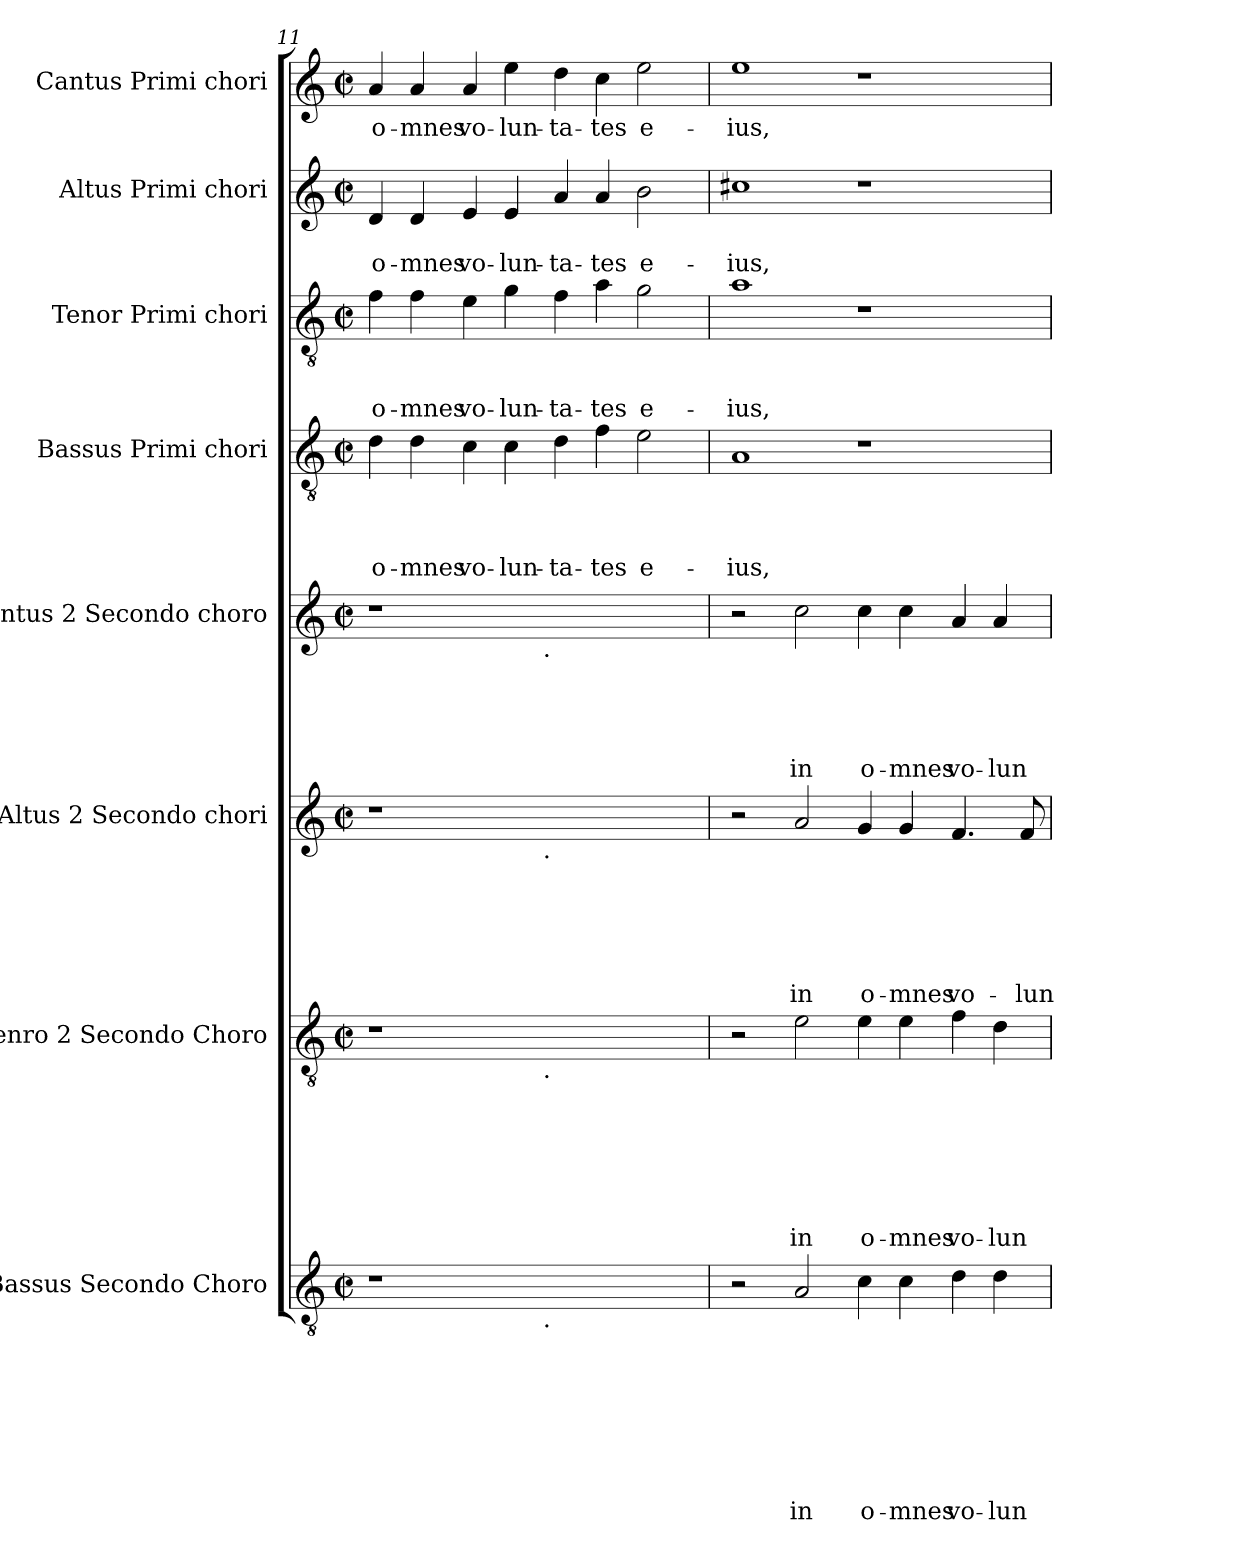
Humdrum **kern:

**kern	**text	**text	**text	**text	**text	**text	**text	**text	**kern	**text	**text	**text	**text	**text	**text	**text	**kern	**text	**text	**text	**text	**text	**text	**kern	**text	**text	**text	**text	**text	**kern	**text	**text	**text	**text	**kern	**text	**text	**text	**kern	**text	**text	**kern	**text
*part8	*part8	*part8	*part8	*part8	*part8	*part8	*part8	*part8	*part7	*part7	*part7	*part7	*part7	*part7	*part7	*part7	*part6	*part6	*part6	*part6	*part6	*part6	*part6	*part5	*part5	*part5	*part5	*part5	*part5	*part4	*part4	*part4	*part4	*part4	*part3	*part3	*part3	*part3	*part2	*part2	*part2	*part1	*part1
*staff8	*staff8	*staff8	*staff8	*staff8	*staff8	*staff8	*staff8	*staff8	*staff7	*staff7	*staff7	*staff7	*staff7	*staff7	*staff7	*staff7	*staff6	*staff6	*staff6	*staff6	*staff6	*staff6	*staff6	*staff5	*staff5	*staff5	*staff5	*staff5	*staff5	*staff4	*staff4	*staff4	*staff4	*staff4	*staff3	*staff3	*staff3	*staff3	*staff2	*staff2	*staff2	*staff1	*staff1
*I"Bassus Secondo Choro	*	*	*	*	*	*	*	*	*I"Tenro 2 Secondo Choro	*	*	*	*	*	*	*	*I"Altus 2 Secondo chori	*	*	*	*	*	*	*I"Cantus 2 Secondo choro	*	*	*	*	*	*I"Bassus Primi chori	*	*	*	*	*I"Tenor Primi chori	*	*	*	*I"Altus Primi chori	*	*	*I"Cantus Primi chori	*
*I'Ch	*	*	*	*	*	*	*	*	*I'Ch	*	*	*	*	*	*	*	*I'Ch	*	*	*	*	*	*	*I'Ch	*	*	*	*	*	*I'Ch	*	*	*	*	*I'Ch	*	*	*	*I'Ch	*	*	*I'Ch	*
*clefGv2	*	*	*	*	*	*	*	*	*clefGv2	*	*	*	*	*	*	*	*clefG2	*	*	*	*	*	*	*clefG2	*	*	*	*	*	*clefGv2	*	*	*	*	*clefGv2	*	*	*	*clefG2	*	*	*clefG2	*
*k[]	*	*	*	*	*	*	*	*	*k[]	*	*	*	*	*	*	*	*k[]	*	*	*	*	*	*	*k[]	*	*	*	*	*	*k[]	*	*	*	*	*k[]	*	*	*	*k[]	*	*	*k[]	*
*C:	*	*	*	*	*	*	*	*	*C:	*	*	*	*	*	*	*	*C:	*	*	*	*	*	*	*C:	*	*	*	*	*	*C:	*	*	*	*	*C:	*	*	*	*C:	*	*	*C:	*
*M2/2	*	*	*	*	*	*	*	*	*M2/2	*	*	*	*	*	*	*	*M2/2	*	*	*	*	*	*	*M2/2	*	*	*	*	*	*M2/2	*	*	*	*	*M2/2	*	*	*	*M2/2	*	*	*M2/2	*
*met(c|)	*	*	*	*	*	*	*	*	*met(c|)	*	*	*	*	*	*	*	*met(c|)	*	*	*	*	*	*	*met(c|)	*	*	*	*	*	*met(c|)	*	*	*	*	*met(c|)	*	*	*	*met(c|)	*	*	*met(c|)	*
=11	=11	=11	=11	=11	=11	=11	=11	=11	=11	=11	=11	=11	=11	=11	=11	=11	=11	=11	=11	=11	=11	=11	=11	=11	=11	=11	=11	=11	=11	=11	=11	=11	=11	=11	=11	=11	=11	=11	=11	=11	=11	=11	=11
!	!	!	!	!	!	!	!	!	!	!	!	!	!	!	!	!	!	!	!	!	!	!	!	!	!	!	!	!	!	!	!	!	!	!LO:LY:b	!	!	!	!LO:LY:b	!	!	!LO:LY:b	!	!LO:LY:b
*^	*	*	*	*	*	*	*	*	*^	*	*	*	*	*	*	*	*^	*	*	*	*	*	*	*^	*	*	*	*	*	*	*	*	*	*	*	*	*	*	*	*	*	*	*
1r	2ryy	.	.	.	.	.	.	.	.	1r	2ryy	.	.	.	.	.	.	.	1r	2ryy	.	.	.	.	.	.	1r	2ryy	.	.	.	.	.	4d\	.	.	.	o-	4f\	.	.	o-	4d/	.	o-	4a/	o-
!	!	!	!	!	!	!	!	!	!	!	!	!	!	!	!	!	!	!	!	!	!	!	!	!	!	!	!	!	!	!	!	!	!	!	!	!	!	!LO:LY:b	!	!	!	!LO:LY:b	!	!	!LO:LY:b	!	!LO:LY:b
.	.	.	.	.	.	.	.	.	.	.	.	.	.	.	.	.	.	.	.	.	.	.	.	.	.	.	.	.	.	.	.	.	.	4d\	.	.	.	-mnes	4f\	.	.	-mnes	4d/	.	-mnes	4a/	-mnes
!	!	!	!	!	!	!	!	!	!	!	!	!	!	!	!	!	!	!	!	!	!	!	!	!	!	!	!	!	!	!	!	!	!	!	!	!	!	!LO:LY:b	!	!	!	!LO:LY:b	!	!	!LO:LY:b	!	!LO:LY:b
.	4...ryy	.	.	.	.	.	.	.	.	.	4...ryy	.	.	.	.	.	.	.	.	4...ryy	.	.	.	.	.	.	.	4...ryy	.	.	.	.	.	4c\	.	.	.	vo-	4e\	.	.	vo-	4e/	.	vo-	4a/	vo-
!	!	!	!	!	!	!	!	!	!	!	!	!	!	!	!	!	!	!	!	!	!	!	!	!	!	!	!	!	!	!	!	!	!	!	!	!	!	!LO:LY:b	!	!	!	!LO:LY:b	!	!	!LO:LY:b	!	!LO:LY:b
.	.	.	.	.	.	.	.	.	.	.	.	.	.	.	.	.	.	.	.	.	.	.	.	.	.	.	.	.	.	.	.	.	.	4c\	.	.	.	-lun-	4g\	.	.	-lun-	4e/	.	-lun-	4ee\	-lun-
!	!	!	!	!	!	!	!	!	!	!	!	!	!	!	!	!	!	!	!	!	!	!	!	!	!	!	!	!LO:TX:b:t=.	!	!	!	!	!	!	!	!	!	!	!	!	!	!	!	!	!	!	!
!	!	!	!	!	!	!	!	!	!	!	!	!	!	!	!	!	!	!	!	!LO:TX:b:t=.	!	!	!	!	!	!	!	!	!	!	!	!	!	!	!	!	!	!	!	!	!	!	!	!	!	!	!
!	!	!	!	!	!	!	!	!	!	!	!LO:TX:b:t=.	!	!	!	!	!	!	!	!	!	!	!	!	!	!	!	!	!	!	!	!	!	!	!	!	!	!	!	!	!	!	!	!	!	!	!	!
!	!LO:TX:b:t=.	!	!	!	!	!	!	!	!	!	!	!	!	!	!	!	!	!	!	!	!	!	!	!	!	!	!	!	!	!	!	!	!	!	!	!	!	!	!	!	!	!	!	!	!	!	!
.	1ryy	.	.	.	.	.	.	.	.	.	1ryy	.	.	.	.	.	.	.	.	1ryy	.	.	.	.	.	.	.	1ryy	.	.	.	.	.	.	.	.	.	.	.	.	.	.	.	.	.	.	.
!	!	!	!	!	!	!	!	!	!	!	!	!	!	!	!	!	!	!	!	!	!	!	!	!	!	!	!	!	!	!	!	!	!	!	!	!	!	!LO:LY:b	!	!	!	!LO:LY:b	!	!	!LO:LY:b	!	!LO:LY:b
1ryy	.	.	.	.	.	.	.	.	.	1ryy	.	.	.	.	.	.	.	.	1ryy	.	.	.	.	.	.	.	1ryy	.	.	.	.	.	.	4d\	.	.	.	-ta-	4f\	.	.	-ta-	4a/	.	-ta-	4dd\	-ta-
!	!	!	!	!	!	!	!	!	!	!	!	!	!	!	!	!	!	!	!	!	!	!	!	!	!	!	!	!	!	!	!	!	!	!	!	!	!	!LO:LY:b:rj	!	!	!	!LO:LY:b:rj	!	!	!LO:LY:b:rj	!	!LO:LY:b:rj
.	.	.	.	.	.	.	.	.	.	.	.	.	.	.	.	.	.	.	.	.	.	.	.	.	.	.	.	.	.	.	.	.	.	4f\	.	.	.	-tes	4a\	.	.	-tes	4a/	.	-tes	4cc\	-tes
!	!	!	!	!	!	!	!	!	!	!	!	!	!	!	!	!	!	!	!	!	!	!	!	!	!	!	!	!	!	!	!	!	!	!	!	!	!	!LO:LY:b	!	!	!	!LO:LY:b	!	!	!LO:LY:b	!	!LO:LY:b
.	.	.	.	.	.	.	.	.	.	.	.	.	.	.	.	.	.	.	.	.	.	.	.	.	.	.	.	.	.	.	.	.	.	2e\	.	.	.	e-	2g\	.	.	e-	2b\	.	e-	2ee\	e-
.	32ryy	.	.	.	.	.	.	.	.	.	32ryy	.	.	.	.	.	.	.	.	32ryy	.	.	.	.	.	.	.	32ryy	.	.	.	.	.	.	.	.	.	.	.	.	.	.	.	.	.	.	.
=12	=12	=12	=12	=12	=12	=12	=12	=12	=12	=12	=12	=12	=12	=12	=12	=12	=12	=12	=12	=12	=12	=12	=12	=12	=12	=12	=12	=12	=12	=12	=12	=12	=12	=12	=12	=12	=12	=12	=12	=12	=12	=12	=12	=12	=12	=12	=12
!	!	!	!	!	!	!	!	!	!	!	!	!	!	!	!	!	!	!	!	!	!	!	!	!	!	!	!	!	!	!	!	!	!	!	!	!	!	!LO:LY:b	!	!	!	!LO:LY:b	!	!	!LO:LY:b	!	!LO:LY:b
*v	*v	*	*	*	*	*	*	*	*	*	*	*	*	*	*	*	*	*	*v	*v	*	*	*	*	*	*	*v	*v	*	*	*	*	*	*	*	*	*	*	*	*	*	*	*	*	*	*	*
*	*	*	*	*	*	*	*	*	*v	*v	*	*	*	*	*	*	*	*	*	*	*	*	*	*	*	*	*	*	*	*	*	*	*	*	*	*	*	*	*	*	*	*	*	*
2r	.	.	.	.	.	.	.	.	2r	.	.	.	.	.	.	.	2r	.	.	.	.	.	.	2r	.	.	.	.	.	1A	.	.	.	-ius,	1a	.	.	-ius,	1cc#X	.	-ius,	1ee	-ius,
!	!	!	!	!	!	!	!	!LO:LY:b	!	!	!	!	!	!	!	!LO:LY:b	!	!	!	!	!	!	!LO:LY:b	!	!	!	!	!	!LO:LY:b	!	!	!	!	!	!	!	!	!	!	!	!	!	!
2A/	.	.	.	.	.	.	.	in	2e\	.	.	.	.	.	.	in	2a/	.	.	.	.	.	in	2cc\	.	.	.	.	in	.	.	.	.	.	.	.	.	.	.	.	.	.	.
!	!	!	!	!	!	!	!	!LO:LY:b	!	!	!	!	!	!	!	!LO:LY:b	!	!	!	!	!	!	!LO:LY:b	!	!	!	!	!	!LO:LY:b	!	!	!	!	!	!	!	!	!	!	!	!	!	!
4c\	.	.	.	.	.	.	.	o-	4e\	.	.	.	.	.	.	o-	4g/	.	.	.	.	.	o-	4cc\	.	.	.	.	o-	1r	.	.	.	.	1r	.	.	.	1r	.	.	1r	.
!	!	!	!	!	!	!	!	!LO:LY:b	!	!	!	!	!	!	!	!LO:LY:b	!	!	!	!	!	!	!LO:LY:b	!	!	!	!	!	!LO:LY:b	!	!	!	!	!	!	!	!	!	!	!	!	!	!
4c\	.	.	.	.	.	.	.	-mnes	4e\	.	.	.	.	.	.	-mnes	4g/	.	.	.	.	.	-mnes	4cc\	.	.	.	.	-mnes	.	.	.	.	.	.	.	.	.	.	.	.	.	.
!	!	!	!	!	!	!	!	!LO:LY:b	!	!	!	!	!	!	!	!LO:LY:b	!	!	!	!	!	!	!LO:LY:b	!	!	!	!	!	!LO:LY:b	!	!	!	!	!	!	!	!	!	!	!	!	!	!
4d\	.	.	.	.	.	.	.	vo-	4f\	.	.	.	.	.	.	vo-	4.f/	.	.	.	.	.	vo-	4a/	.	.	.	.	vo-	.	.	.	.	.	.	.	.	.	.	.	.	.	.
!	!	!	!	!	!	!	!	!LO:LY:b:rj	!	!	!	!	!	!	!	!LO:LY:b:rj	!	!	!	!	!	!	!	!	!	!	!	!	!LO:LY:b:rj	!	!	!	!	!	!	!	!	!	!	!	!	!	!
4d\	.	.	.	.	.	.	.	-lun-	4d\	.	.	.	.	.	.	-lun-	.	.	.	.	.	.	.	4a/	.	.	.	.	-lun-	.	.	.	.	.	.	.	.	.	.	.	.	.	.
!	!	!	!	!	!	!	!	!	!	!	!	!	!	!	!	!	!	!	!	!	!	!	!LO:LY:b	!	!	!	!	!	!	!	!	!	!	!	!	!	!	!	!	!	!	!	!
.	.	.	.	.	.	.	.	.	.	.	.	.	.	.	.	.	8f/	.	.	.	.	.	-lun-	.	.	.	.	.	.	.	.	.	.	.	.	.	.	.	.	.	.	.	.
=	=	=	=	=	=	=	=	=	=	=	=	=	=	=	=	=	=	=	=	=	=	=	=	=	=	=	=	=	=	=	=	=	=	=	=	=	=	=	=	=	=	=	=
*-	*-	*-	*-	*-	*-	*-	*-	*-	*-	*-	*-	*-	*-	*-	*-	*-	*-	*-	*-	*-	*-	*-	*-	*-	*-	*-	*-	*-	*-	*-	*-	*-	*-	*-	*-	*-	*-	*-	*-	*-	*-	*-	*-
